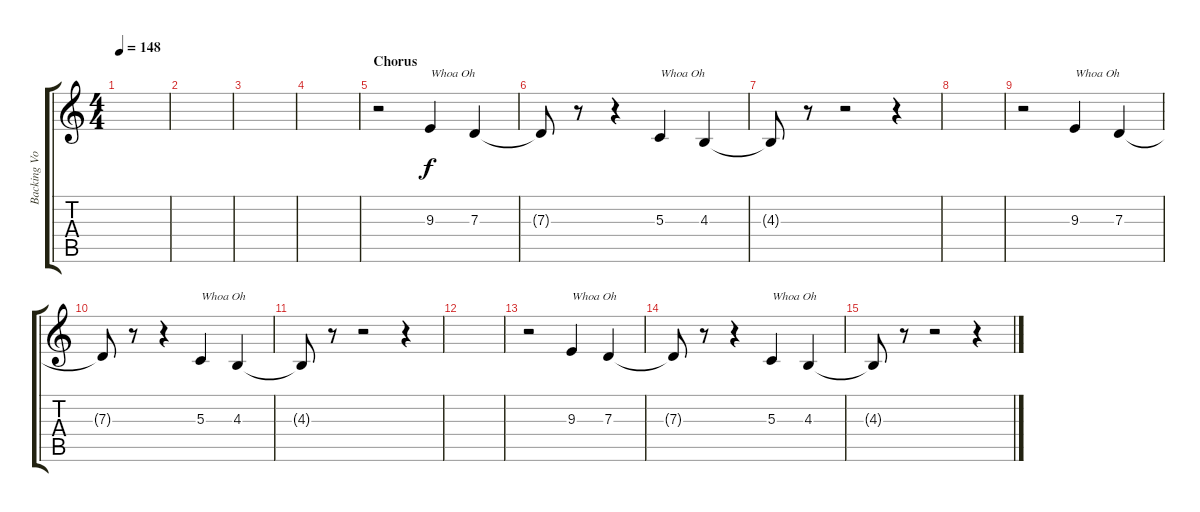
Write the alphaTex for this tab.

\track ("Backing Vox 2" "Backing Vo") {instrument lead1square}
\staff {score tabs}
\tuning (E4 B3 G3 D3 A2 E2) {hide}
\ts (4 4)
\tempo 148
\clef g2
\ks c
|
|
|
|
\section ("" "Chorus")
r.2 9.3.4{txt "Whoa Oh"} 7.3.4 |
7.3{t}.8 r.8 r.4 5.3.4{txt "Whoa Oh"} 4.3.4 |
4.3{t}.8 r.8 r.2 r.4 |
|
r.2 9.3.4{txt "Whoa Oh"} 7.3.4 |
7.3{t}.8 r.8 r.4 5.3.4{txt "Whoa Oh"} 4.3.4 |
4.3{t}.8 r.8 r.2 r.4 |
|
r.2 9.3.4{txt "Whoa Oh"} 7.3.4 |
7.3{t}.8 r.8 r.4 5.3.4{txt "Whoa Oh"} 4.3.4 |
4.3{t}.8 r.8 r.2 r.4
